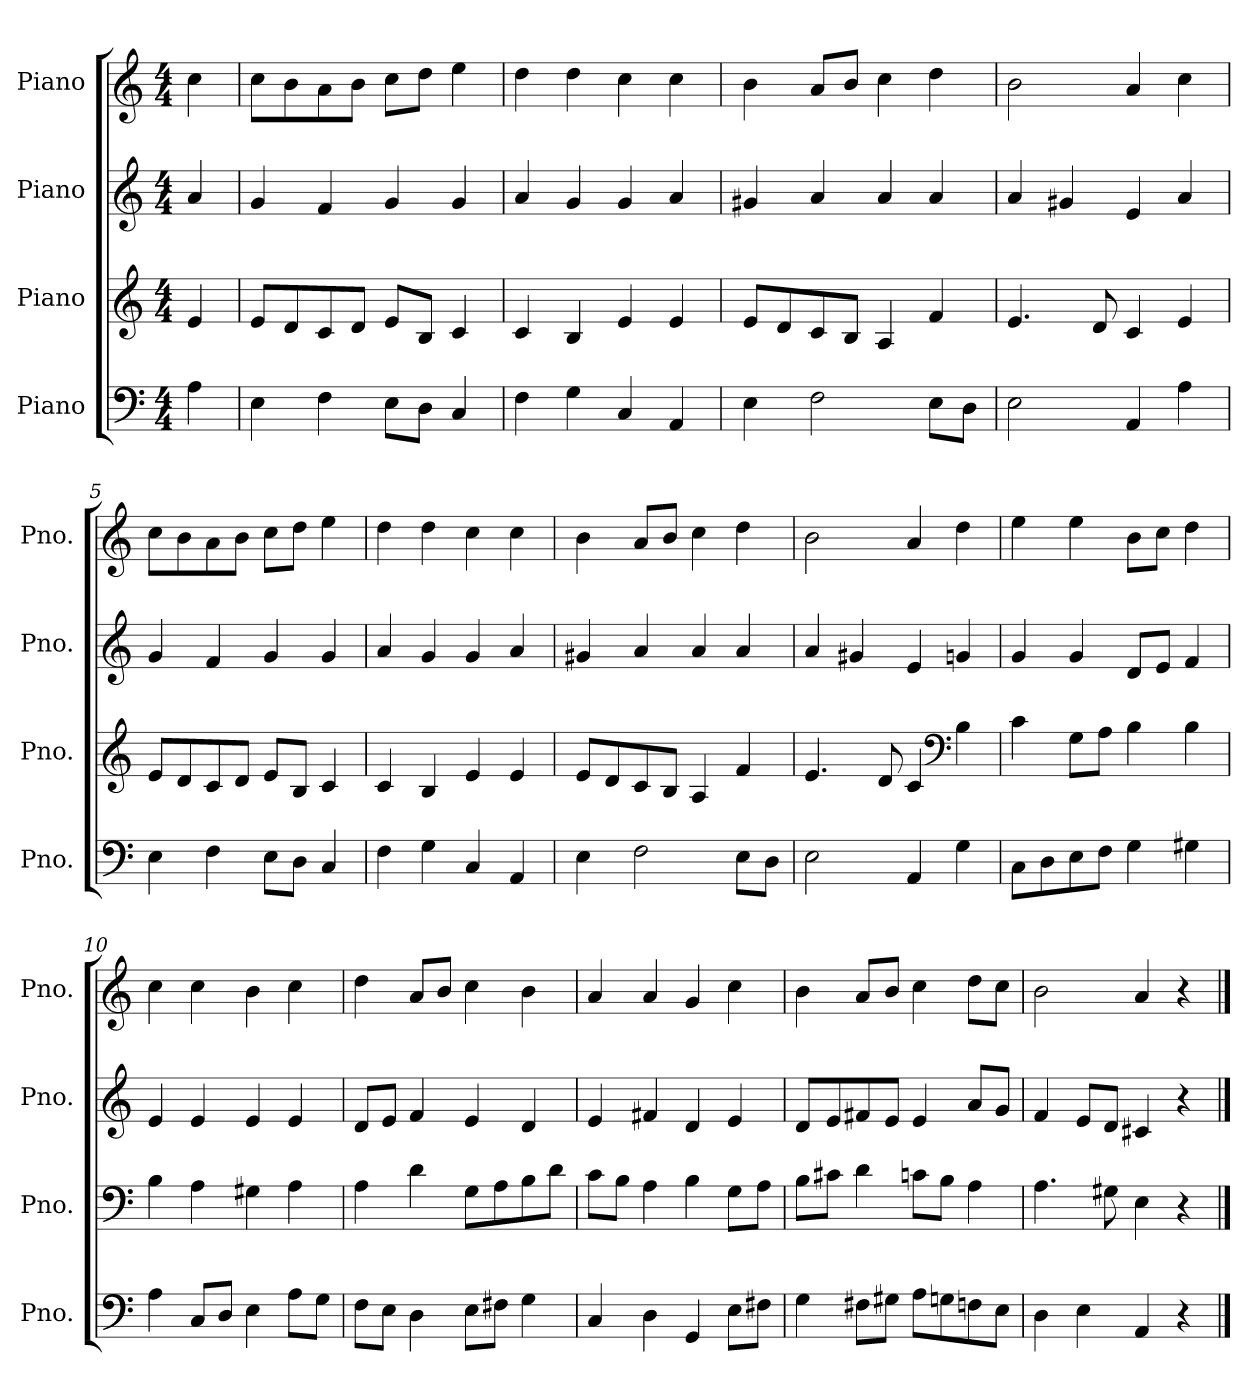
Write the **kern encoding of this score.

**kern	**kern	**kern	**kern
*part4	*part3	*part2	*part1
*staff4	*staff3	*staff2	*staff1
*I"Piano	*I"Piano	*I"Piano	*I"Piano
*I'Pno.	*I'Pno.	*I'Pno.	*I'Pno.
*clefF4	*clefG2	*clefG2	*clefG2
*k[]	*k[]	*k[]	*k[]
*M4/4	*M4/4	*M4/4	*M4/4
*MM96	*MM96	*MM96	*MM96
=	=	=	=
4A\	4e/	4a/	4cc\
=1	=1	=1	=1
4E\	8e/L	4g/	8cc\L
.	8d/	.	8b\
4F\	8c/	4f/	8a\
.	8d/J	.	8b\J
8E\L	8e/L	4g/	8cc\L
8D\J	8B/J	.	8dd\J
4C/	4c/	4g/	4ee\
=2	=2	=2	=2
4F\	4c/	4a/	4dd\
4G\	4B/	4g/	4dd\
4C/	4e/	4g/	4cc\
4AA/	4e/	4a/	4cc\
=3	=3	=3	=3
4E\	8e/L	4g#X/	4b\
.	8d/	.	.
2F\	8c/	4a/	8a/L
.	8B/J	.	8b/J
.	4A/	4a/	4cc\
8E\L	4f/	4a/	4dd\
8D\J	.	.	.
=4	=4	=4	=4
2E\	4.e/	4a/	2b\
.	.	4g#X/	.
.	8d/	.	.
4AA/	4c/	4e/	4a/
4A\	4e/	4a/	4cc\
=5	=5	=5	=5
4E\	8e/L	4g/	8cc\L
.	8d/	.	8b\
4F\	8c/	4f/	8a\
.	8d/J	.	8b\J
8E\L	8e/L	4g/	8cc\L
8D\J	8B/J	.	8dd\J
4C/	4c/	4g/	4ee\
=6	=6	=6	=6
4F\	4c/	4a/	4dd\
4G\	4B/	4g/	4dd\
4C/	4e/	4g/	4cc\
4AA/	4e/	4a/	4cc\
!!LO:LB:g=z
=7	=7	=7	=7
4E\	8e/L	4g#X/	4b\
.	8d/	.	.
2F\	8c/	4a/	8a/L
.	8B/J	.	8b/J
.	4A/	4a/	4cc\
8E\L	4f/	4a/	4dd\
8D\J	.	.	.
=8	=8	=8	=8
2E\	4.e/	4a/	2b\
.	.	4g#X/	.
.	8d/	.	.
4AA/	4c/	4e/	4a/
*	*clefF4	*	*
4G\	4B\	4gn/	4dd\
=9	=9	=9	=9
8C\L	4c\	4g/	4ee\
8D\	.	.	.
8E\	8G\L	4g/	4ee\
8F\J	8A\J	.	.
4G\	4B\	8d/L	8b\L
.	.	8e/J	8cc\J
4G#X\	4B\	4f/	4dd\
=10	=10	=10	=10
4A\	4B\	4e/	4cc\
8C/L	4A\	4e/	4cc\
8D/J	.	.	.
4E\	4G#X\	4e/	4b\
8A\L	4A\	4e/	4cc\
8G\J	.	.	.
=11	=11	=11	=11
8F\L	4A\	8d/L	4dd\
8E\J	.	8e/J	.
4D\	4d\	4f/	8a/L
.	.	.	8b/J
8E\L	8G\L	4e/	4cc\
8F#X\J	8A\	.	.
4G\	8B\	4d/	4b\
.	8d\J	.	.
!!LO:LB:g=z
=12	=12	=12	=12
4C/	8c\L	4e/	4a/
.	8B\J	.	.
4D\	4A\	4f#X/	4a/
4GG/	4B\	4d/	4g/
8E\L	8G\L	4e/	4cc\
8F#X\J	8A\J	.	.
=13	=13	=13	=13
4G\	8B\L	8d/L	4b\
.	8c#X\J	8e/	.
8F#X\L	4d\	8f#X/	8a/L
8G#X\J	.	8e/J	8b/J
8A\L	8cn\L	4e/	4cc\
8Gn\	8B\J	.	.
8Fn\	4A\	8a/L	8dd\L
8E\J	.	8g/J	8cc\J
=14	=14	=14	=14
4D\	4.A\	4f/	2b\
4E\	.	8e/L	.
.	8G#X\	8d/J	.
4AA/	4E\	4c#X/	4a/
4r	4r	4r	4r
==	==	==	==
*-	*-	*-	*-
